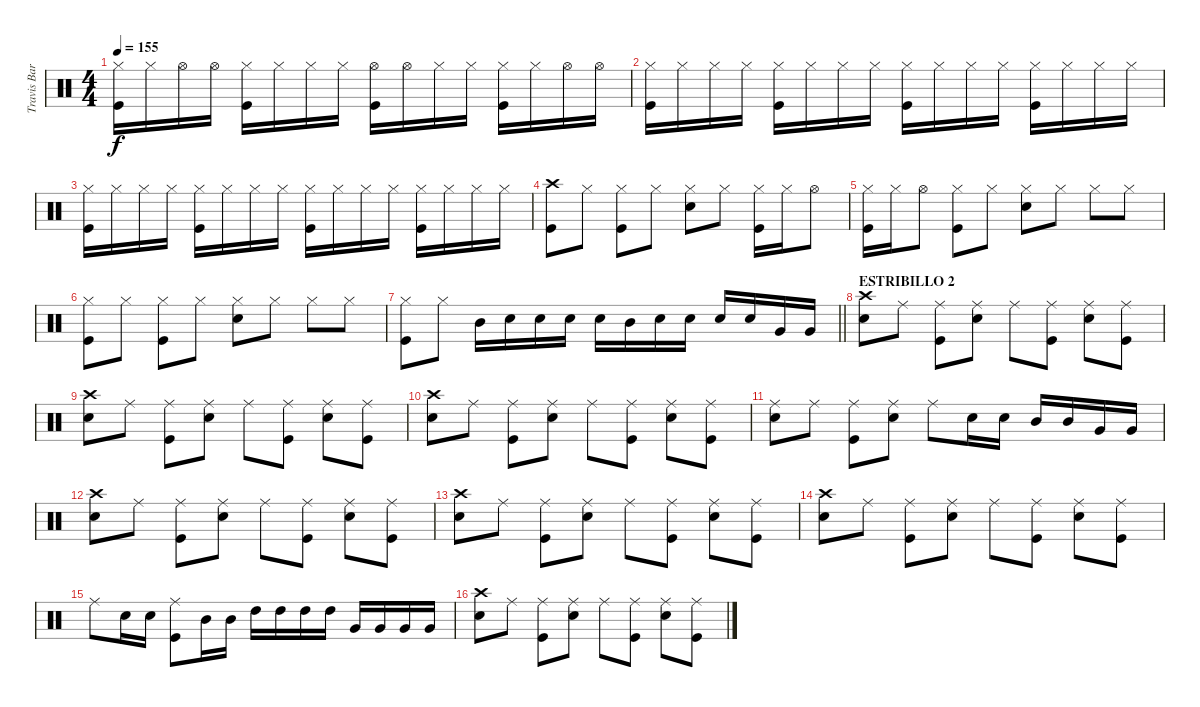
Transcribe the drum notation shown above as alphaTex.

\track ("Travis Barker (Batería)" "Travis Bar") {instrument percussion}
\staff {score}
\articulation defaults
\ts (4 4)
\tempo 155
\clef neutral
\ks c
("Hi-Hat (closed)" "Kick (hit)").16{dy f} "Hi-Hat (closed)".16 "Hi-Hat (open)".16 "Hi-Hat (open)".16 ("Hi-Hat (closed)" "Kick (hit)").16 "Hi-Hat (closed)".16 "Hi-Hat (closed)".16 "Hi-Hat (closed)".16 ("Hi-Hat (open)" "Kick (hit)").16 "Hi-Hat (open)".16 "Hi-Hat (closed)".16 "Hi-Hat (closed)".16 ("Hi-Hat (closed)" "Kick (hit)").16 "Hi-Hat (closed)".16 "Hi-Hat (open)".16 "Hi-Hat (open)".16 |
("Hi-Hat (closed)" "Kick (hit)").16 "Hi-Hat (closed)".16 "Hi-Hat (closed)".16 "Hi-Hat (closed)".16 ("Hi-Hat (closed)" "Kick (hit)").16 "Hi-Hat (closed)".16 "Hi-Hat (closed)".16 "Hi-Hat (closed)".16 ("Hi-Hat (closed)" "Kick (hit)").16 "Hi-Hat (closed)".16 "Hi-Hat (closed)".16 "Hi-Hat (closed)".16 ("Hi-Hat (closed)" "Kick (hit)").16 "Hi-Hat (closed)".16 "Hi-Hat (closed)".16 "Hi-Hat (closed)".16 |
("Hi-Hat (closed)" "Kick (hit)").16 "Hi-Hat (closed)".16 "Hi-Hat (closed)".16 "Hi-Hat (closed)".16 ("Hi-Hat (closed)" "Kick (hit)").16 "Hi-Hat (closed)".16 "Hi-Hat (closed)".16 "Hi-Hat (closed)".16 ("Hi-Hat (closed)" "Kick (hit)").16 "Hi-Hat (closed)".16 "Hi-Hat (closed)".16 "Hi-Hat (closed)".16 ("Hi-Hat (closed)" "Kick (hit)").16 "Hi-Hat (closed)".16 "Hi-Hat (closed)".16 "Hi-Hat (closed)".16 |
("Crash high (hit)" "Kick (hit)").8 "Hi-Hat (closed)".8 ("Hi-Hat (closed)" "Kick (hit)").8 "Hi-Hat (closed)".8 ("Hi-Hat (closed)" "Snare (hit) 2").8 "Hi-Hat (closed)".8 ("Hi-Hat (closed)" "Kick (hit)").16 "Hi-Hat (closed)".16 "Hi-Hat (open)".8 |
("Hi-Hat (closed)" "Kick (hit)").16 "Hi-Hat (closed)".16 "Hi-Hat (open)".8 ("Hi-Hat (closed)" "Kick (hit)").8 "Hi-Hat (closed)".8 ("Hi-Hat (closed)" "Snare (hit) 2").8 "Hi-Hat (closed)".8 "Hi-Hat (closed)".8 "Hi-Hat (closed)".8 |
("Hi-Hat (closed)" "Kick (hit)").8 "Hi-Hat (closed)".8 ("Hi-Hat (closed)" "Kick (hit)").8 "Hi-Hat (closed)".8 ("Hi-Hat (closed)" "Snare (hit) 2").8 "Hi-Hat (closed)".8 "Hi-Hat (closed)".8 "Hi-Hat (closed)".8 |
\barLineRight lightlight
("Hi-Hat (closed)" "Kick (hit)").8 "Hi-Hat (closed)".8 "Mid Tom (hit)".16 "Snare (hit) 2".16 "Snare (hit) 2".16 "Snare (hit) 2".16 "Snare (hit) 2".16 "Mid Tom (hit)".16 "Snare (hit) 2".16 "Snare (hit) 2".16 "Snare (hit) 2".16 "Snare (hit) 2".16 "Very Low Tom (hit)".16 "Very Low Tom (hit)".16 |
\section ("" "ESTRIBILLO 2")
("Crash high (hit)" "Snare (hit) 2").8 "Ride (middle)".8 ("Ride (middle)" "Kick (hit)").8 ("Ride (middle)" "Snare (hit) 2").8 "Ride (middle)".8 ("Ride (middle)" "Kick (hit)").8 ("Ride (middle)" "Snare (hit) 2").8 ("Ride (middle)" "Kick (hit)").8 |
("Crash high (hit)" "Snare (hit) 2").8 "Ride (middle)".8 ("Ride (middle)" "Kick (hit)").8 ("Ride (middle)" "Snare (hit) 2").8 "Ride (middle)".8 ("Ride (middle)" "Kick (hit)").8 ("Ride (middle)" "Snare (hit) 2").8 ("Ride (middle)" "Kick (hit)").8 |
("Crash high (hit)" "Snare (hit) 2").8 "Ride (middle)".8 ("Ride (middle)" "Kick (hit)").8 ("Ride (middle)" "Snare (hit) 2").8 "Ride (middle)".8 ("Ride (middle)" "Kick (hit)").8 ("Ride (middle)" "Snare (hit) 2").8 ("Ride (middle)" "Kick (hit)").8 |
("Ride (middle)" "Snare (hit) 2").8 "Ride (middle)".8 ("Ride (middle)" "Kick (hit)").8 ("Ride (middle)" "Snare (hit) 2").8 "Ride (middle)".8 "Snare (hit) 2".16 "Snare (hit) 2".16 "Mid Tom (hit)".16 "Mid Tom (hit)".16 "Very Low Tom (hit)".16 "Very Low Tom (hit)".16 |
("Crash high (hit)" "Snare (hit) 2").8 "Ride (middle)".8 ("Ride (middle)" "Kick (hit)").8 ("Ride (middle)" "Snare (hit) 2").8 "Ride (middle)".8 ("Ride (middle)" "Kick (hit)").8 ("Ride (middle)" "Snare (hit) 2").8 ("Ride (middle)" "Kick (hit)").8 |
("Crash high (hit)" "Snare (hit) 2").8 "Ride (middle)".8 ("Ride (middle)" "Kick (hit)").8 ("Ride (middle)" "Snare (hit) 2").8 "Ride (middle)".8 ("Ride (middle)" "Kick (hit)").8 ("Ride (middle)" "Snare (hit) 2").8 ("Ride (middle)" "Kick (hit)").8 |
("Crash high (hit)" "Snare (hit) 2").8 "Ride (middle)".8 ("Ride (middle)" "Kick (hit)").8 ("Ride (middle)" "Snare (hit) 2").8 "Ride (middle)".8 ("Ride (middle)" "Kick (hit)").8 ("Ride (middle)" "Snare (hit) 2").8 ("Ride (middle)" "Kick (hit)").8 |
"Ride (middle)".8 "Snare (hit) 2".16 "Snare (hit) 2".16 ("Ride (middle)" "Kick (hit)").8 "Mid Tom (hit)".16 "Mid Tom (hit)".16 "High Tom (hit)".16 "High Tom (hit)".16 "High Tom (hit)".16 "High Tom (hit)".16 "Very Low Tom (hit)".16 "Very Low Tom (hit)".16 "Very Low Tom (hit)".16 "Very Low Tom (hit)".16 |
("Crash high (hit)" "Snare (hit) 2").8 "Ride (middle)".8 ("Ride (middle)" "Kick (hit)").8 ("Ride (middle)" "Snare (hit) 2").8 "Ride (middle)".8 ("Ride (middle)" "Kick (hit)").8 ("Ride (middle)" "Snare (hit) 2").8 ("Ride (middle)" "Kick (hit)").8
